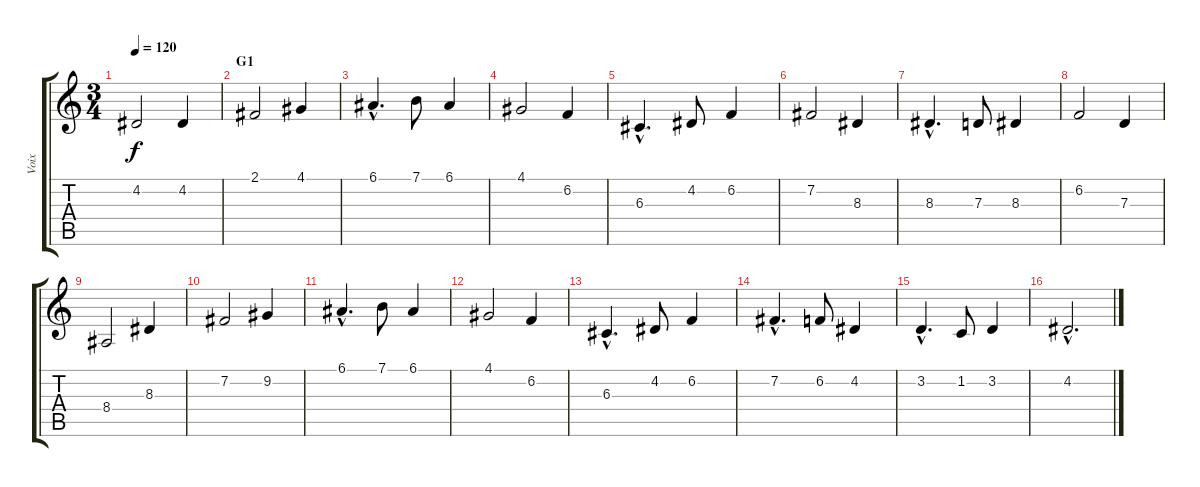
\track ("Voix" "Voix") {instrument choiraahs}
\staff {score tabs}
\tuning (E4 B3 G3 D3 A2 E2) {hide}
\ts (3 4)
\tempo 120
\clef g2
\ks c
4.2.2{dy f} 4.2.4 |
\section ("" "G1")
2.1.2 4.1.4 |
6.1{hac}.4{d} 7.1.8 6.1.4 |
4.1.2 6.2.4 |
6.3{hac}.4{d} 4.2.8 6.2.4 |
7.2.2 8.3.4 |
8.3{hac}.4{d} 7.3.8 8.3.4 |
6.2.2 7.3.4 |
8.4.2 8.3.4 |
7.2.2 9.2.4 |
6.1{hac}.4{d} 7.1.8 6.1.4 |
4.1.2 6.2.4 |
6.3{hac}.4{d} 4.2.8 6.2.4 |
7.2{hac}.4{d} 6.2.8 4.2.4 |
3.2{hac}.4{d} 1.2.8 3.2.4 |
4.2{hac}.2{d}
